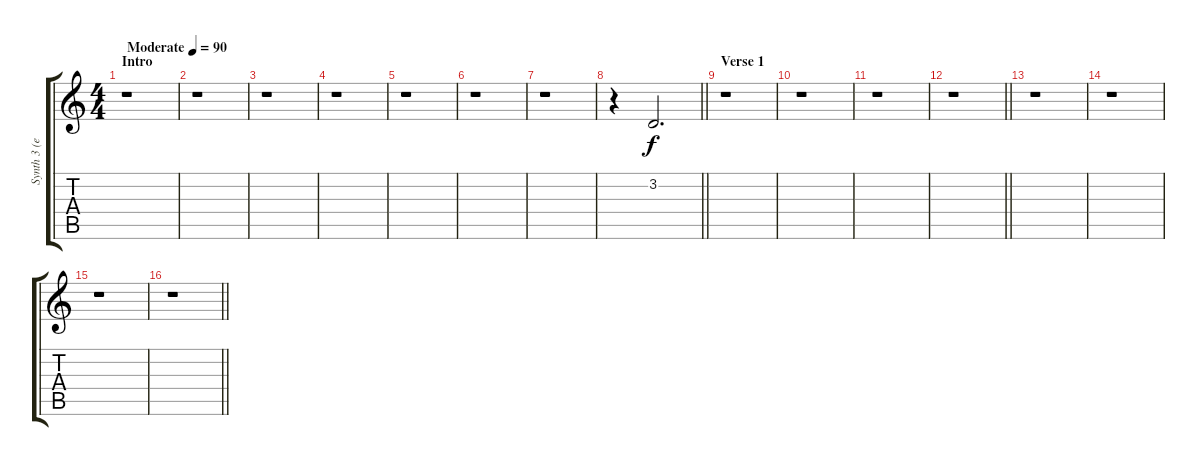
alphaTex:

\track ("Synth 3 (effects)" "Synth 3 (e") {instrument seashore}
\staff {score tabs}
\tuning (E4 B3 G3 D3 A2 E2) {hide}
\ts (4 4)
\section ("" "Intro")
\tempo (90 "Moderate")
\clef g2
\ks c
r.1{dy f instrument seashore} |
r.1 |
r.1 |
r.1 |
r.1 |
r.1 |
r.1 |
\barLineRight lightlight
r.4 3.2.2{d} |
\section ("" "Verse 1")
r.1 |
r.1 |
r.1 |
\barLineRight lightlight
r.1 |
r.1 |
r.1 |
r.1 |
\barLineRight lightlight
r.1
